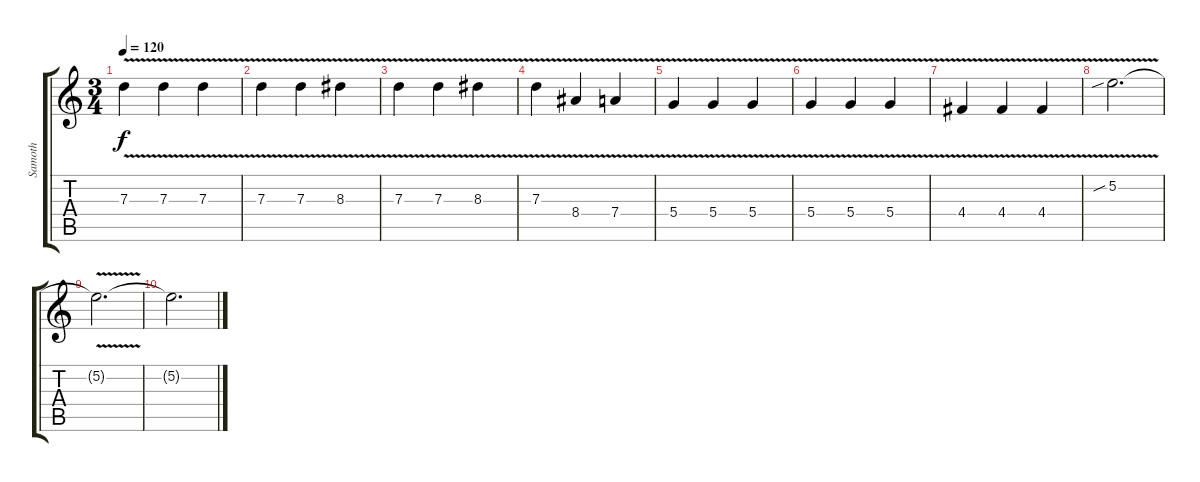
\track ("Samoth" "Samoth") {instrument distortionguitar}
\staff {score tabs}
\tuning (E4 B3 G3 D3 A2 E2) {hide}
\ts (3 4)
\tempo 120
\clef g2
\ks c
7.3{v}.4{dy f} 7.3{v}.4 7.3{v}.4 |
7.3{v}.4 7.3{v}.4 8.3{v}.4 |
7.3{v}.4 7.3{v}.4 8.3{v}.4 |
7.3{v}.4 8.4{v}.4 7.4{v}.4 |
5.4{v}.4 5.4{v}.4 5.4{v}.4 |
5.4{v}.4 5.4{v}.4 5.4{v}.4 |
4.4{v}.4 4.4{v}.4 4.4{v}.4 |
5.2{v sib}.2{d volume 0} |
5.2{t}.2{d} |
5.2{t}.2{d}
